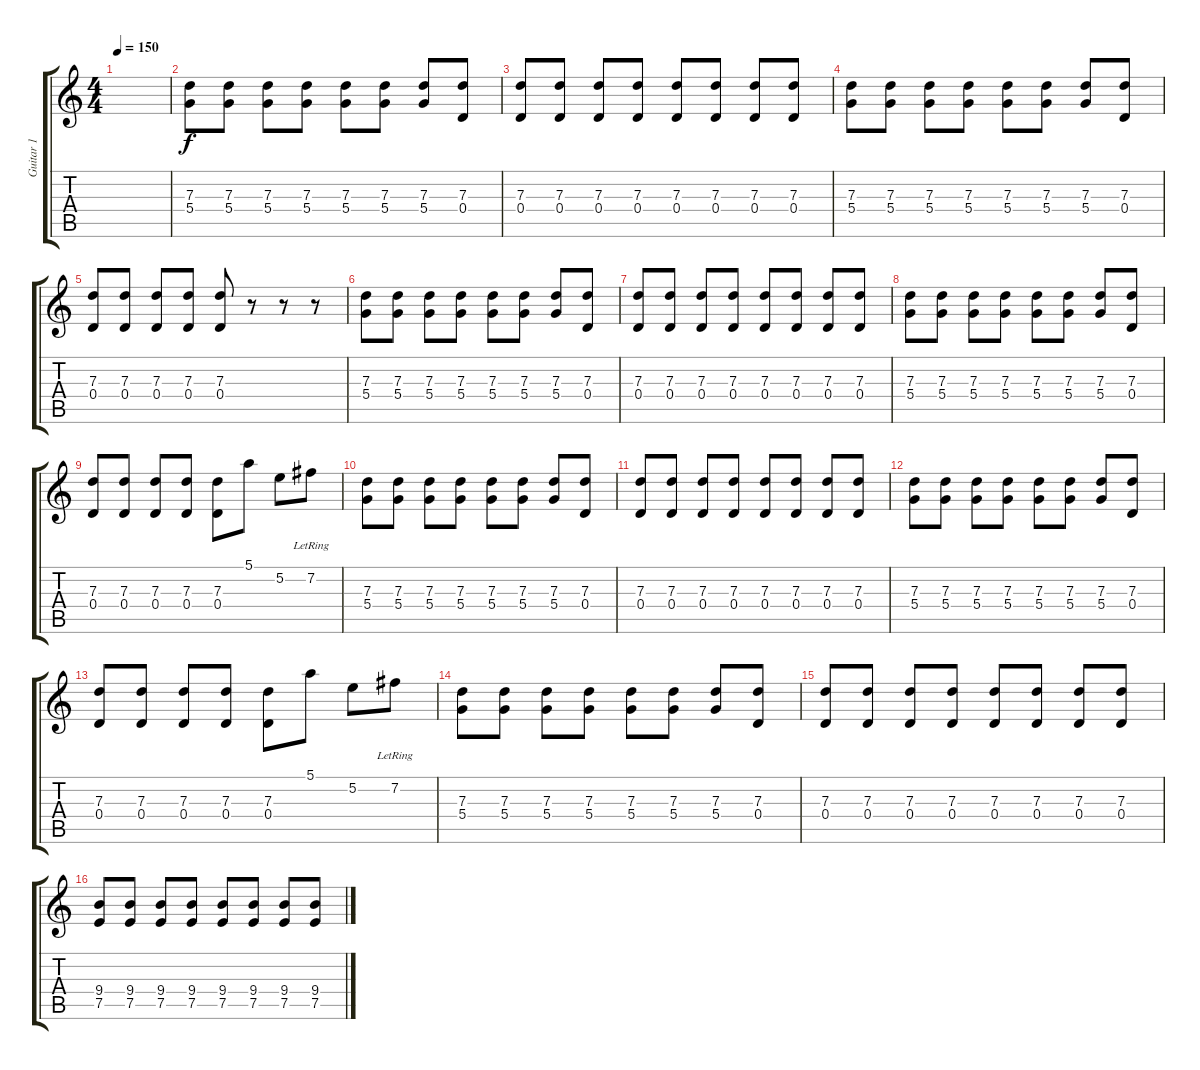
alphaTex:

\track ("Guitar 1" "Guitar 1") {instrument electricguitarclean}
\staff {score tabs}
\tuning (E4 B3 G3 D3 A2 E2) {hide}
\ts (4 4)
\tempo 150
\clef g2
\ks c
|
(7.3 5.4).8 (7.3 5.4).8 (7.3 5.4).8 (7.3 5.4).8 (7.3 5.4).8 (7.3 5.4).8 (7.3 5.4).8 (7.3 0.4).8 |
(7.3 0.4).8 (7.3 0.4).8 (7.3 0.4).8 (7.3 0.4).8 (7.3 0.4).8 (7.3 0.4).8 (7.3 0.4).8 (7.3 0.4).8 |
(7.3 5.4).8 (7.3 5.4).8 (7.3 5.4).8 (7.3 5.4).8 (7.3 5.4).8 (7.3 5.4).8 (7.3 5.4).8 (7.3 0.4).8 |
(7.3 0.4).8 (7.3 0.4).8 (7.3 0.4).8 (7.3 0.4).8 (7.3 0.4).8 r.8 r.8 r.8 |
(7.3 5.4).8 (7.3 5.4).8 (7.3 5.4).8 (7.3 5.4).8 (7.3 5.4).8 (7.3 5.4).8 (7.3 5.4).8 (7.3 0.4).8 |
(7.3 0.4).8 (7.3 0.4).8 (7.3 0.4).8 (7.3 0.4).8 (7.3 0.4).8 (7.3 0.4).8 (7.3 0.4).8 (7.3 0.4).8 |
(7.3 5.4).8 (7.3 5.4).8 (7.3 5.4).8 (7.3 5.4).8 (7.3 5.4).8 (7.3 5.4).8 (7.3 5.4).8 (7.3 0.4).8 |
(7.3 0.4).8 (7.3 0.4).8 (7.3 0.4).8 (7.3 0.4).8 (7.3 0.4).8 5.1.8 5.2.8 7.2{lr}.8 |
(7.3 5.4).8 (7.3 5.4).8 (7.3 5.4).8 (7.3 5.4).8 (7.3 5.4).8 (7.3 5.4).8 (7.3 5.4).8 (7.3 0.4).8 |
(7.3 0.4).8 (7.3 0.4).8 (7.3 0.4).8 (7.3 0.4).8 (7.3 0.4).8 (7.3 0.4).8 (7.3 0.4).8 (7.3 0.4).8 |
(7.3 5.4).8 (7.3 5.4).8 (7.3 5.4).8 (7.3 5.4).8 (7.3 5.4).8 (7.3 5.4).8 (7.3 5.4).8 (7.3 0.4).8 |
(7.3 0.4).8 (7.3 0.4).8 (7.3 0.4).8 (7.3 0.4).8 (7.3 0.4).8 5.1.8 5.2.8 7.2{lr}.8 |
(7.3 5.4).8 (7.3 5.4).8 (7.3 5.4).8 (7.3 5.4).8 (7.3 5.4).8 (7.3 5.4).8 (7.3 5.4).8 (7.3 0.4).8 |
(7.3 0.4).8 (7.3 0.4).8 (7.3 0.4).8 (7.3 0.4).8 (7.3 0.4).8 (7.3 0.4).8 (7.3 0.4).8 (7.3 0.4).8 |
(9.4 7.5).8 (9.4 7.5).8 (9.4 7.5).8 (9.4 7.5).8 (9.4 7.5).8 (9.4 7.5).8 (9.4 7.5).8 (9.4 7.5).8
